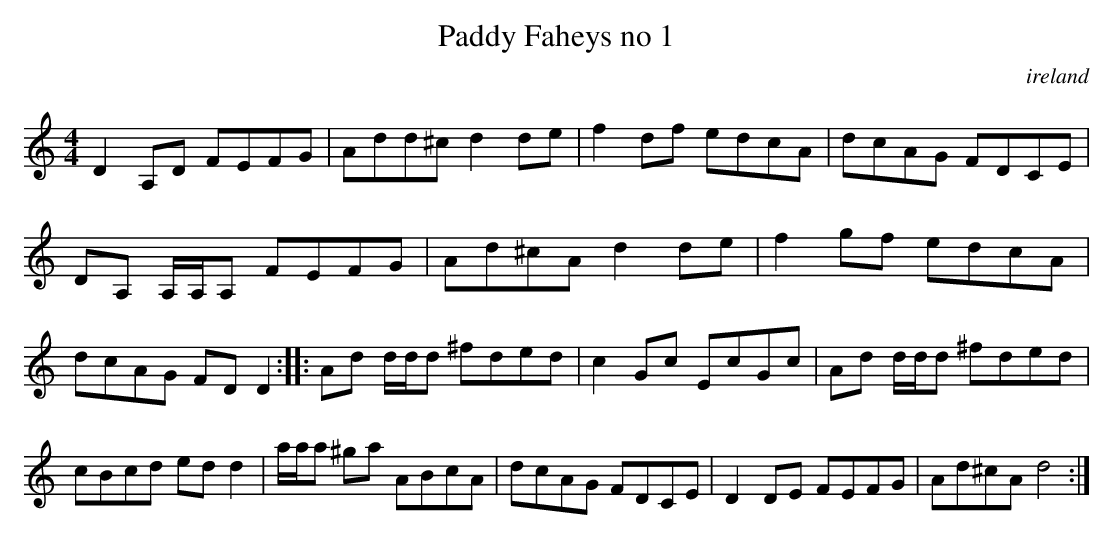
X:1
T:Paddy Faheys no 1
O:ireland
M:4/4
K:C
D2A,D FEFG| Add^c d2de| f2df edcA| dcAG FDCE|\
DA, A,/A,/A, FEFG | Ad^cA d2de |\
f2gf edcA | dcAG FDD2::\
Ad d/d/d ^fded | c2Gc EcGc | Ad d/d/d ^fded |\
cBcd edd2 | a/a/a ^ga ABcA | dcAG FDCE |\
D2DE FEFG | Ad^cA d4 :|**
